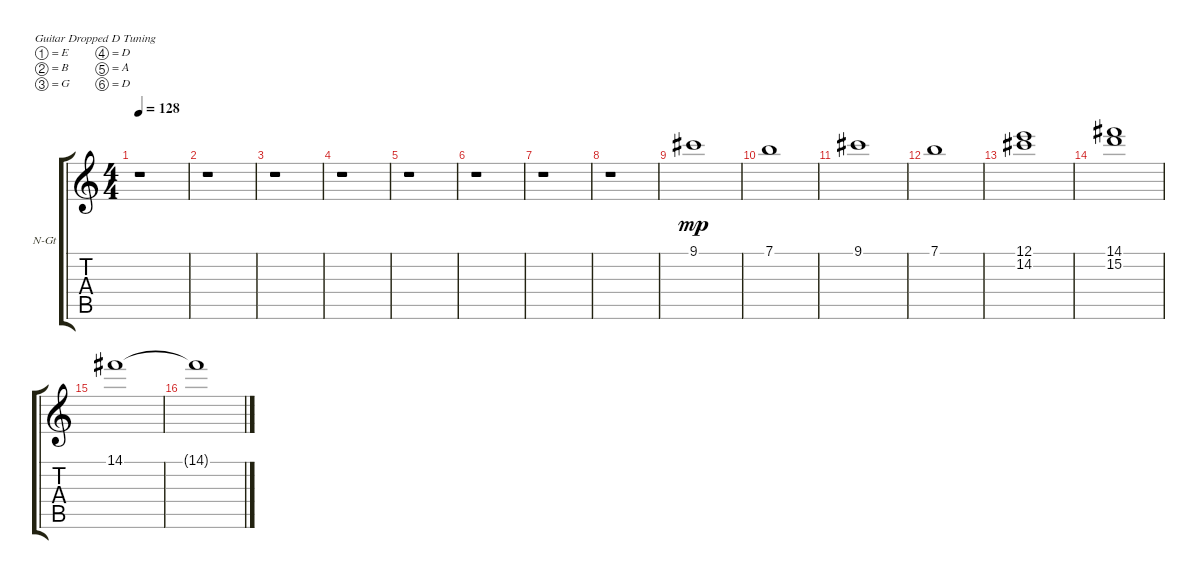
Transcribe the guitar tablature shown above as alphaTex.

\bracketExtendMode groupsimilarinstruments
\firstSystemTrackNameOrientation horizontal
\otherSystemsTrackNameOrientation horizontal
\track ("Keyboard (Christian)" "N-Gt") {instrument acousticguitarnylon}
\staff {score tabs}
\tuning (E4 B3 G3 D3 A2 D2)
\ts (4 4)
\tempo 128
\clef g2
\ks c
r.1{dy mp} |
r.1 |
r.1 |
r.1 |
r.1 |
r.1 |
r.1 |
r.1 |
9.1.1 |
7.1.1 |
9.1.1 |
7.1.1 |
(12.1 14.2).1 |
(14.1 15.2).1 |
14.1.1 |
14.1{t}.1
